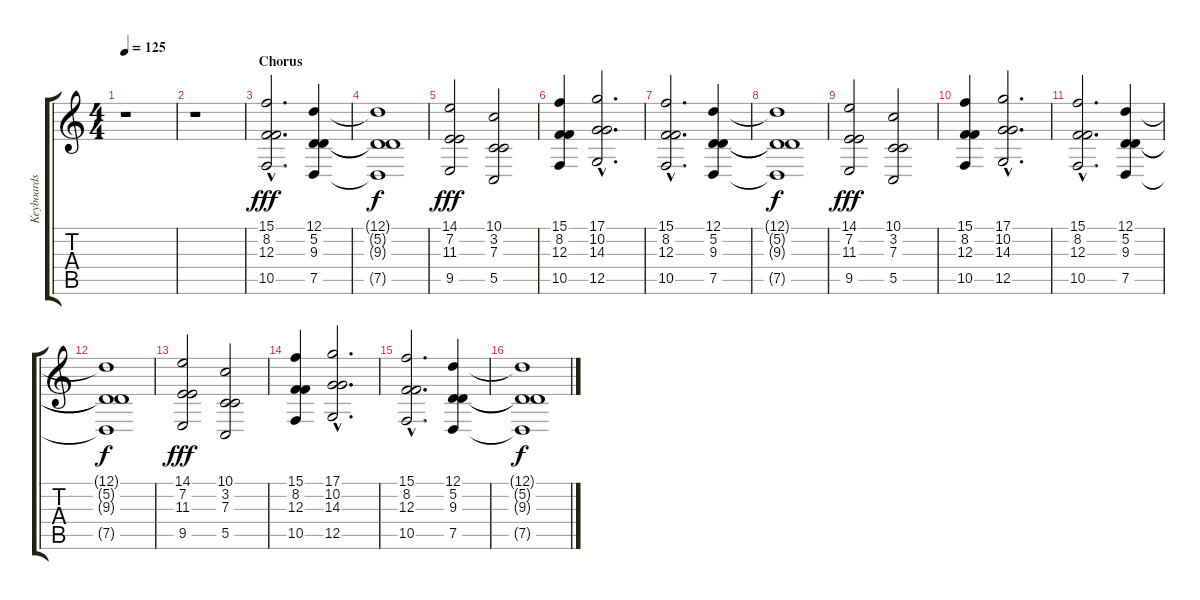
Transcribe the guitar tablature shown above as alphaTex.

\track ("Keyboards" "Keyboards") {instrument acousticgrandpiano}
\staff {score tabs}
\tuning (D4 A3 F3 C3 G2 D2) {hide}
\ts (4 4)
\tempo 125
\clef g2
\ks c
r.1{dy f} |
r.1 |
\section ("" "Chorus")
(15.1{hac} 8.2{hac} 12.3{hac} 10.5{hac}).2{d dy fff} (12.1 5.2 9.3 7.5).4 |
(12.1{t} 5.2{t} 9.3{t} 7.5{t}).1{dy f} |
(14.1 7.2 11.3 9.5).2{dy fff} (10.1 3.2 7.3 5.5).2 |
(15.1 8.2 12.3 10.5).4 (17.1{hac} 10.2{hac} 14.3{hac} 12.5{hac}).2{d} |
(15.1{hac} 8.2{hac} 12.3{hac} 10.5{hac}).2{d} (12.1 5.2 9.3 7.5).4 |
(12.1{t} 5.2{t} 9.3{t} 7.5{t}).1{dy f} |
(14.1 7.2 11.3 9.5).2{dy fff} (10.1 3.2 7.3 5.5).2 |
(15.1 8.2 12.3 10.5).4 (17.1{hac} 10.2{hac} 14.3{hac} 12.5{hac}).2{d} |
(15.1{hac} 8.2{hac} 12.3{hac} 10.5{hac}).2{d} (12.1 5.2 9.3 7.5).4 |
(12.1{t} 5.2{t} 9.3{t} 7.5{t}).1{dy f} |
(14.1 7.2 11.3 9.5).2{dy fff} (10.1 3.2 7.3 5.5).2 |
(15.1 8.2 12.3 10.5).4 (17.1{hac} 10.2{hac} 14.3{hac} 12.5{hac}).2{d} |
(15.1{hac} 8.2{hac} 12.3{hac} 10.5{hac}).2{d} (12.1 5.2 9.3 7.5).4 |
(12.1{t} 5.2{t} 9.3{t} 7.5{t}).1{dy f}
